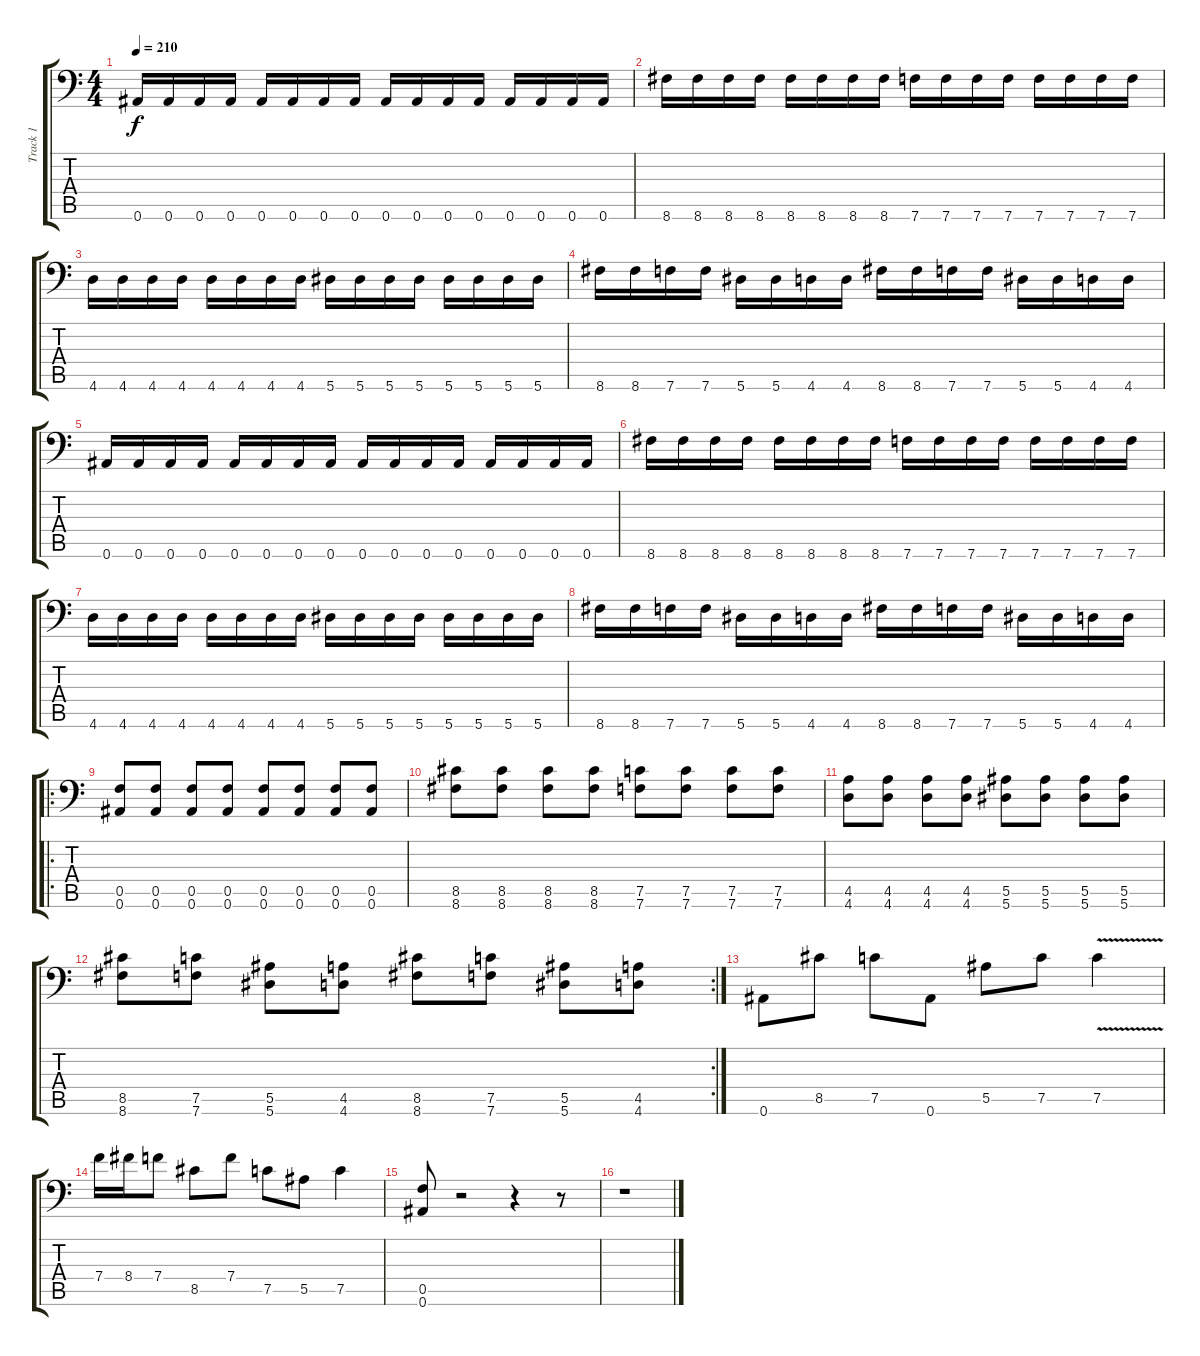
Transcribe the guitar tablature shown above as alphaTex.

\track ("Track 1" "Track 1") {instrument distortionguitar}
\staff {score tabs}
\tuning (C4 G3 Eb3 Bb2 F2 Bb1) {hide}
\ts (4 4)
\tempo 210
\clef f4
\ks c
0.6.16{dy f} 0.6.16 0.6.16 0.6.16 0.6.16 0.6.16 0.6.16 0.6.16 0.6.16 0.6.16 0.6.16 0.6.16 0.6.16 0.6.16 0.6.16 0.6.16 |
8.6.16 8.6.16 8.6.16 8.6.16 8.6.16 8.6.16 8.6.16 8.6.16 7.6.16 7.6.16 7.6.16 7.6.16 7.6.16 7.6.16 7.6.16 7.6.16 |
4.6.16 4.6.16 4.6.16 4.6.16 4.6.16 4.6.16 4.6.16 4.6.16 5.6.16 5.6.16 5.6.16 5.6.16 5.6.16 5.6.16 5.6.16 5.6.16 |
8.6.16 8.6.16 7.6.16 7.6.16 5.6.16 5.6.16 4.6.16 4.6.16 8.6.16 8.6.16 7.6.16 7.6.16 5.6.16 5.6.16 4.6.16 4.6.16 |
0.6.16 0.6.16 0.6.16 0.6.16 0.6.16 0.6.16 0.6.16 0.6.16 0.6.16 0.6.16 0.6.16 0.6.16 0.6.16 0.6.16 0.6.16 0.6.16 |
8.6.16 8.6.16 8.6.16 8.6.16 8.6.16 8.6.16 8.6.16 8.6.16 7.6.16 7.6.16 7.6.16 7.6.16 7.6.16 7.6.16 7.6.16 7.6.16 |
4.6.16 4.6.16 4.6.16 4.6.16 4.6.16 4.6.16 4.6.16 4.6.16 5.6.16 5.6.16 5.6.16 5.6.16 5.6.16 5.6.16 5.6.16 5.6.16 |
8.6.16 8.6.16 7.6.16 7.6.16 5.6.16 5.6.16 4.6.16 4.6.16 8.6.16 8.6.16 7.6.16 7.6.16 5.6.16 5.6.16 4.6.16 4.6.16 |
\ro
(0.5 0.6).8 (0.5 0.6).8 (0.5 0.6).8 (0.5 0.6).8 (0.5 0.6).8 (0.5 0.6).8 (0.5 0.6).8 (0.5 0.6).8 |
(8.5 8.6).8 (8.5 8.6).8 (8.5 8.6).8 (8.5 8.6).8 (7.5 7.6).8 (7.5 7.6).8 (7.5 7.6).8 (7.5 7.6).8 |
(4.5 4.6).8 (4.5 4.6).8 (4.5 4.6).8 (4.5 4.6).8 (5.5 5.6).8 (5.5 5.6).8 (5.5 5.6).8 (5.5 5.6).8 |
\rc 2
(8.5 8.6).8 (7.5 7.6).8 (5.5 5.6).8 (4.5 4.6).8 (8.5 8.6).8 (7.5 7.6).8 (5.5 5.6).8 (4.5 4.6).8 |
0.6.8 8.5.8 7.5.8 0.6.8 5.5.8 7.5.8 7.5{v}.4 |
7.4.16 8.4.16 7.4.8 8.5.8 7.4.8 7.5.8 5.5.8 7.5.4 |
(0.5 0.6).8 r.2 r.4 r.8 |
r.1
